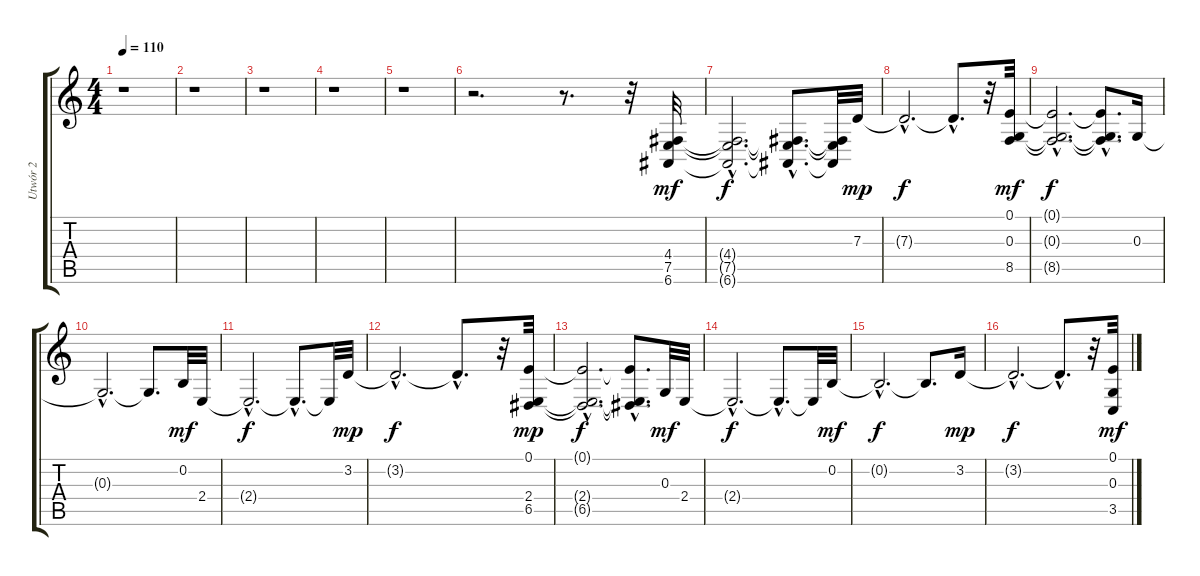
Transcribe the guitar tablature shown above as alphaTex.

\track ("Utwór 2" "Utwór 2") {instrument acousticgrandpiano}
\staff {score tabs}
\tuning (E4 B3 G3 D3 A2 E2) {hide}
\ts (4 4)
\tempo 110
\clef g2
\ks c
r.1{dy f} |
r.1 |
r.1 |
r.1 |
r.1 |
r.2{d} r.8{d} r.32 (4.4 7.5 6.6).32{dy mf} |
(4.4{hac t} 7.5{hac t} 6.6{hac t}).2{d dy f} (4.4{hac t} 7.5{hac t} 6.6{hac t}).8{d} (4.4{t} 7.5{t} 6.6{t}).32 7.3.32{dy mp} |
7.3{hac t}.2{d dy f} 7.3{hac t}.8{d} r.32 (0.1 0.3 8.5).32{dy mf} |
(0.1{hac t} 0.3{hac t} 8.5{hac t}).2{d dy f} (0.1{t} 0.3{t} 8.5{hac t}).8{d} 0.3.16 |
0.3{hac t}.2{d} 0.3{t}.8{d} 0.2.32{dy mf} 2.4.32 |
2.4{hac t}.2{d dy f} 2.4{hac t}.8{d} 2.4{t}.32 3.2.32{dy mp} |
3.2{hac t}.2{d dy f} 3.2{hac t}.8{d} r.32 (0.1 2.4 6.5).32{dy mp} |
(0.1{hac t} 2.4{hac t} 6.5{hac t}).2{d dy f} (0.1{hac t} 2.4{hac t} 6.5{t}).8{d} 0.3.32{dy mf} 2.4.32 |
2.4{hac t}.2{d dy f} 2.4{hac t}.8{d} 2.4{t}.32 0.2.32{dy mf} |
0.2{hac t}.2{d dy f} 0.2{t}.8{d} 3.2.16{dy mp} |
3.2{hac t}.2{d dy f} 3.2{hac t}.8{d} r.32 (0.1 0.3 3.5).32{dy mf}
